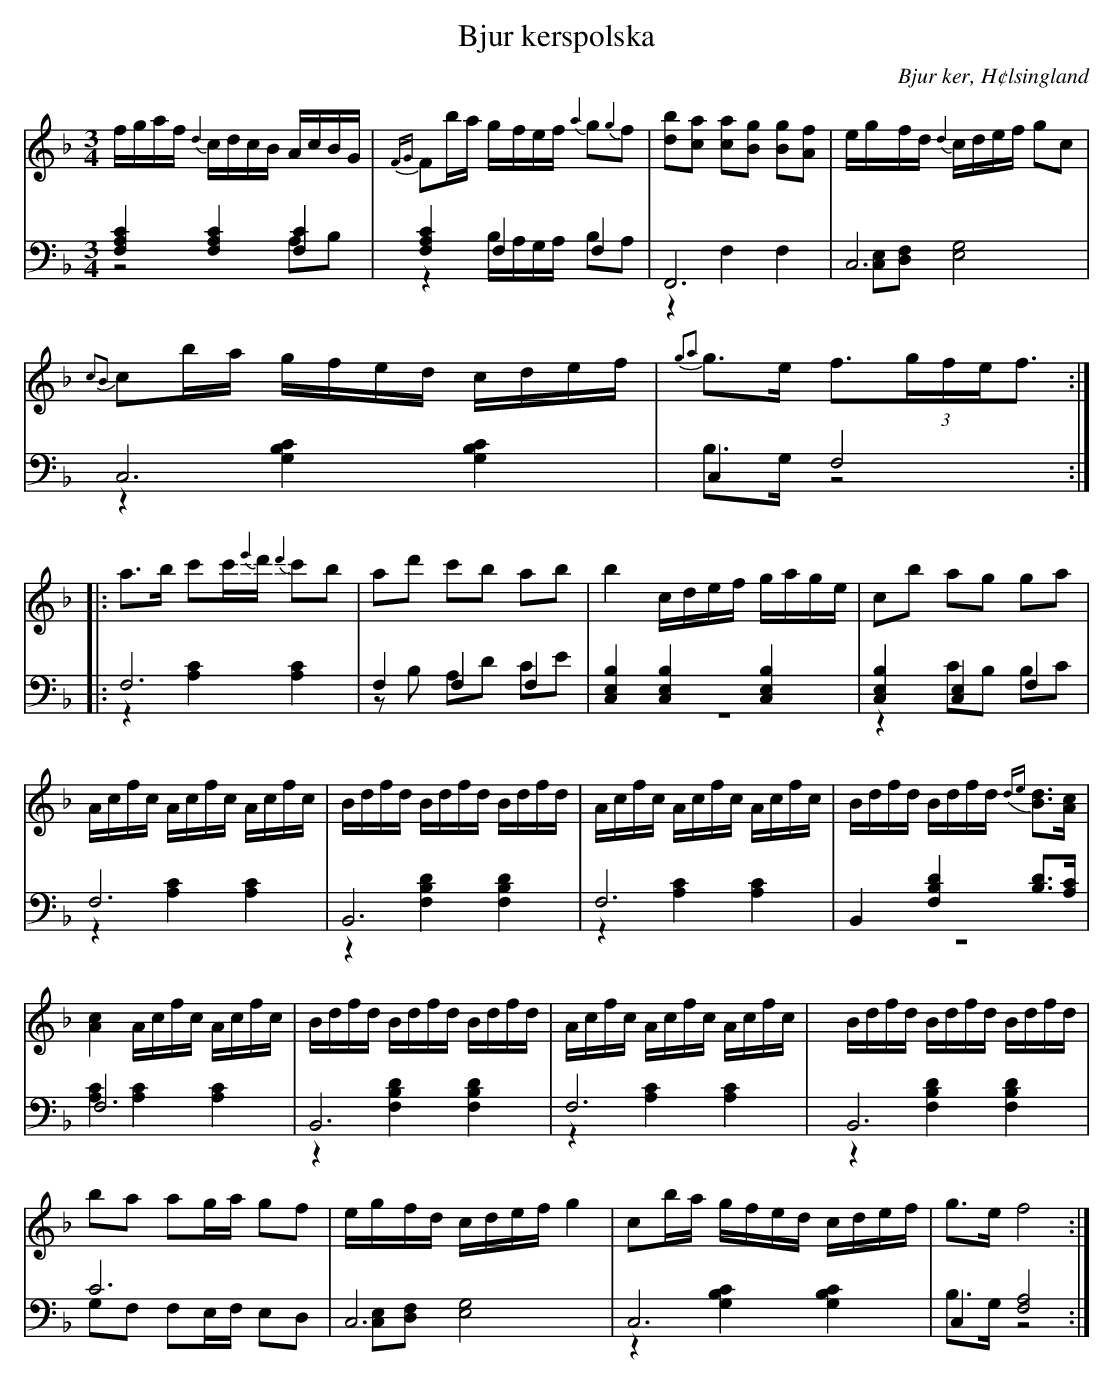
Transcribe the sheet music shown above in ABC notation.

X:1
T: Bjur kerspolska
O: Bjur ker, H¢lsingland
M: 3/4
L: 1/16
K: F
V:1
V:2
V:3 merge
V:1
fgaf {d2}cdcB AcBG|{FG}F2ba gfef {a2}g2{g2}f2|[d2b2][c2a2] [c2a2][B2g2] [B2g2][A2f2] |egfd {d2}cdef g2c2|
{c2B2}c2ba gfed cdef|{g2a2}g2>e2 f3(3gfef3:|
|:a2>b2 c'2c'{e'2}d' {d'2}c'2b2|a2d'2 c'2b2 a2b2|b4 cdef gage|c2b2 a2g2 g2a2|
Acfc Acfc Acfc|Bdfd Bdfd Bdfd|Acfc Acfc Acfc|Bdfd Bdfd {de}[B2d2]>[A2c2]|
[A4c4] Acfc Acfc|Bdfd Bdfd Bdfd|Acfc Acfc Acfc|Bdfd Bdfd Bdfd|
b2a2 a2ga g2f2|egfd cdef g4|c2ba gfed cdef|g2>e2 f8:|
V:2 clef=bass
[F,4A,4C4] [F,4A,4C4] [F,4C4]|[F,4A,4C4] F,4 F,4|F,,12|C,12|
C,12|C,4 F,8:|
|:F,12|F,4 F,4 F,4|[C,4E,4B,4] [C,4E,4B,4] [C,4E,4B,4]|[C,4E,4B,4] [C,4E,4] F,4|
F,12|B,,12|F,12|B,,4 [F,4B,4D4] [B,2D2]>[A,2C2]|
F,12|B,,12|F,12|B,,12|
C12|C,12|C,12|C,4 [F,8A,8]:|
V:3 clef=bass
z8 A,2B,2|z4 B,A,G,A, B,2A,2|z4 F,4 F,4|[C,2E,2][D,2F,2] [E,8G,8]|
z4 [G,4B,4C4] [G,4B,4C4]|B,2>G,2 z8:|
|:z4 [A,4C4] [A,4C4]|z2B,2 A,2D2 C2E2|z12|z4 C2B,2 B,2C2|
z4 [A,4C4] [A,4C4]|z4 [F,4B,4D4] [F,4B,4D4]|z4 [A,4C4] [A,4C4]|z12|
[A,4C4] [A,4C4] [A,4C4]|z4 [F,4B,4D4] [F,4B,4D4]|z4 [A,4C4] [A,4C4]|
|z4 [F,4B,4D4] [F,4B,4D4]|G,2F,2 F,2E,F, E,2D,2|[C,2E,2][D,2F,2] [E,8G,8]|z4 [G,4B,4C4] [G,4B,4C4]|B,2>G,2 z8:|
